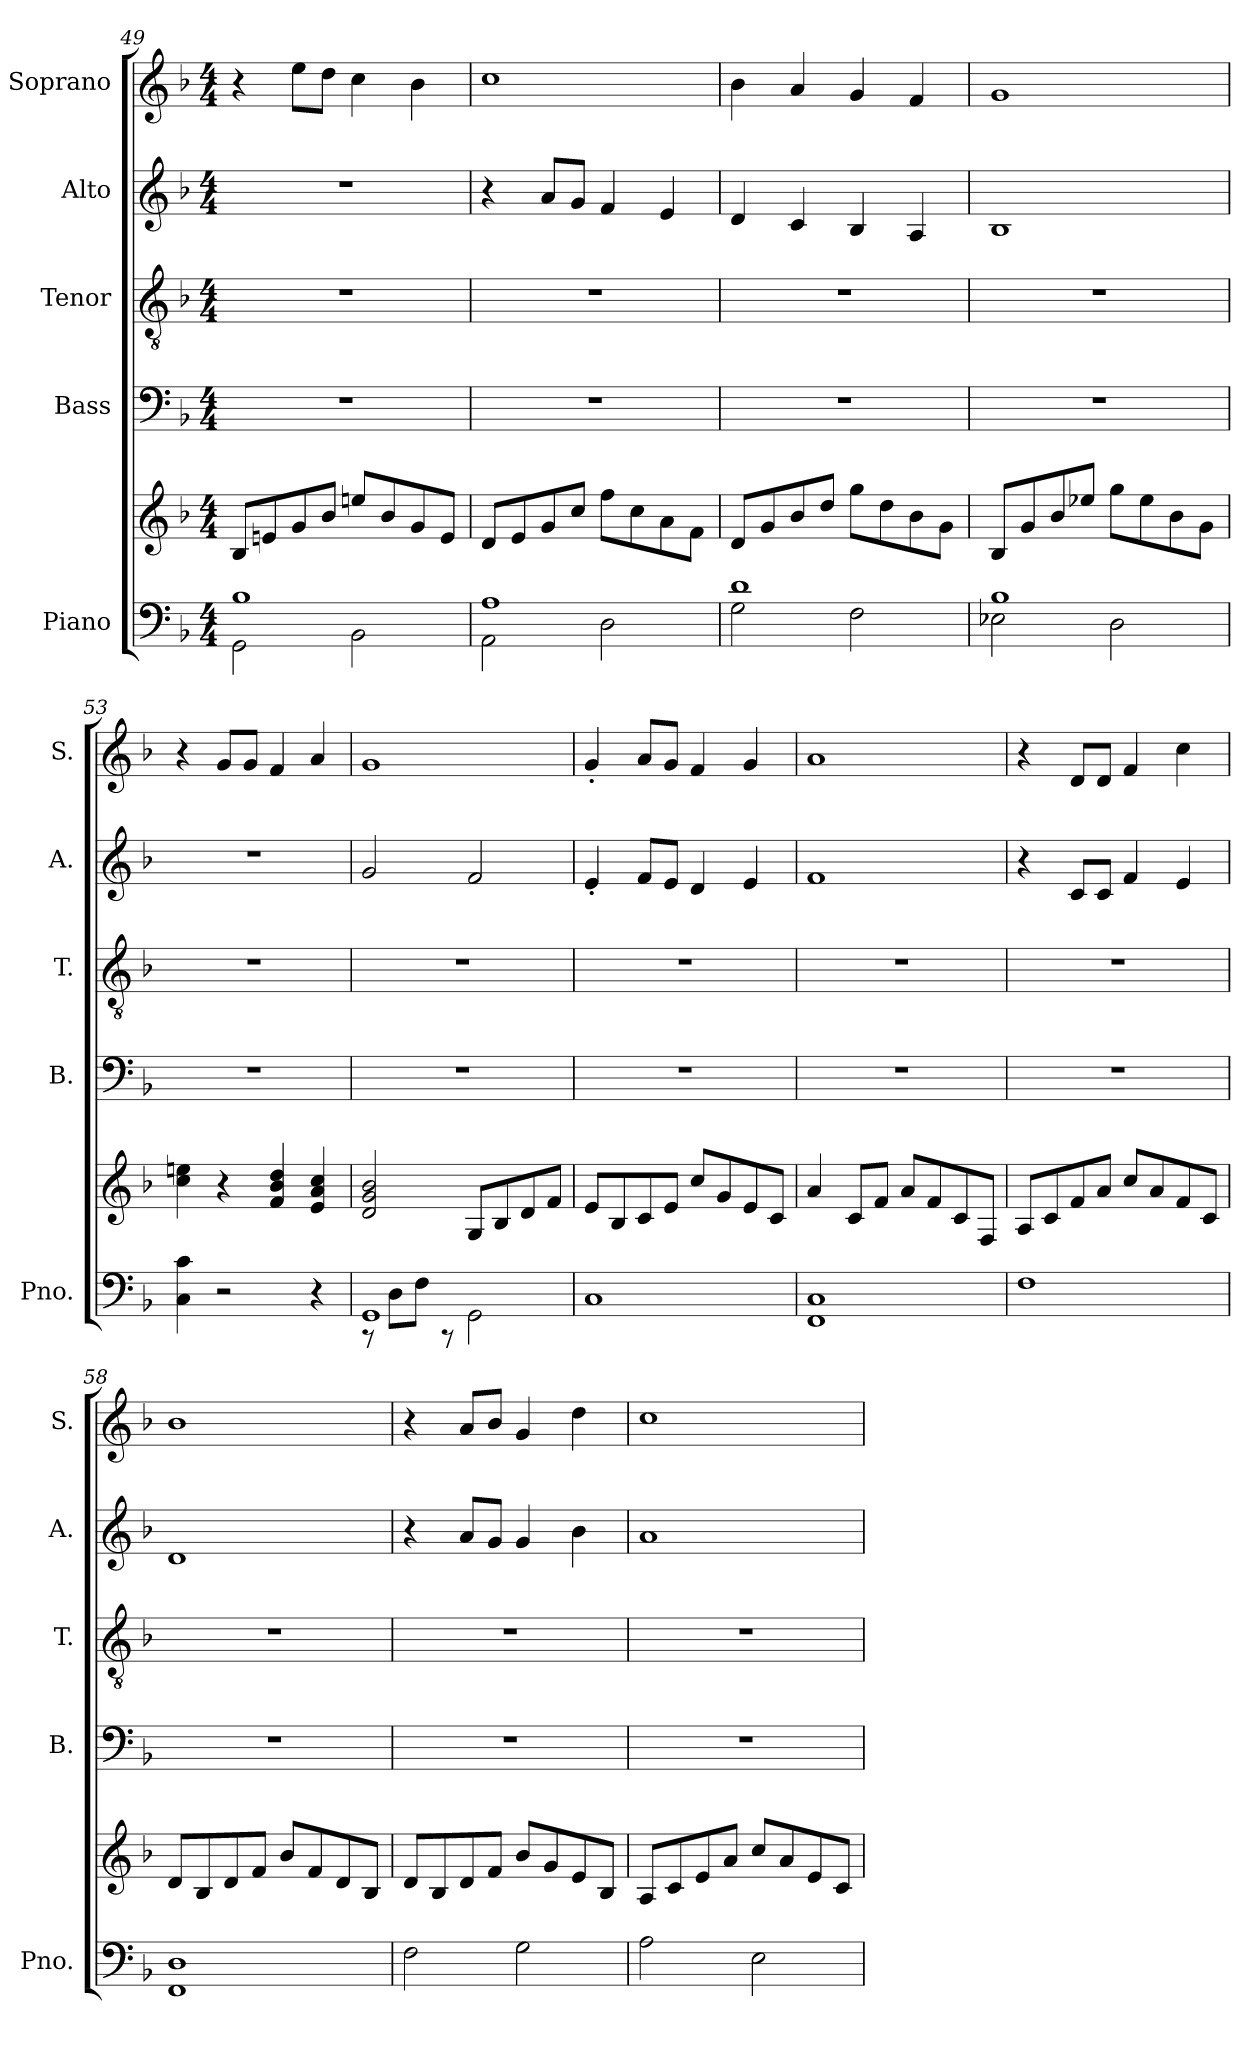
**kern	**kern	**kern	**kern	**kern	**kern
*part5	*part5	*part4	*part3	*part2	*part1
*staff6	*staff5	*staff4	*staff3	*staff2	*staff1
*I"Piano	*	*I"Bass	*I"Tenor	*I"Alto	*I"Soprano
*I'Pno.	*	*I'B.	*I'T.	*I'A.	*I'S.
*clefF4	*clefG2	*clefF4	*clefGv2	*clefG2	*clefG2
*k[b-]	*k[b-]	*k[b-]	*k[b-]	*k[b-]	*k[b-]
*M4/4	*M4/4	*M4/4	*M4/4	*M4/4	*M4/4
=49	=49	=49	=49	=49	=49
*^	*	*	*	*	*
1B-	2GG\	8B-/L	1r	1r	1r	4r
.	.	8en/	.	.	.	.
.	.	8g/	.	.	.	8ee\L
.	.	8b-/J	.	.	.	8dd\J
.	2BB-\	8een/L	.	.	.	4cc\
.	.	8b-/	.	.	.	.
.	.	8g/	.	.	.	4b-\
.	.	8e/J	.	.	.	.
=50	=50	=50	=50	=50	=50	=50
1A	2AA\	8d/L	1r	1r	4r	1cc
.	.	8e/	.	.	.	.
.	.	8g/	.	.	8a/L	.
.	.	8cc/J	.	.	8g/J	.
.	2D\	8ff\L	.	.	4f/	.
.	.	8cc\	.	.	.	.
.	.	8a\	.	.	4e/	.
.	.	8f\J	.	.	.	.
=51	=51	=51	=51	=51	=51	=51
1d	2G\	8d/L	1r	1r	4d/	4b-\
.	.	8g/	.	.	.	.
.	.	8b-/	.	.	4c/	4a/
.	.	8dd/J	.	.	.	.
.	2F\	8gg\L	.	.	4B-/	4g/
.	.	8dd\	.	.	.	.
.	.	8b-\	.	.	4A/	4f/
.	.	8g\J	.	.	.	.
!!LO:PB:g=z
=52	=52	=52	=52	=52	=52	=52
1B-	2E-X\	8B-/L	1r	1r	1B-	1g
.	.	8g/	.	.	.	.
.	.	8b-/	.	.	.	.
.	.	8ee-X/J	.	.	.	.
.	2D\	8gg\L	.	.	.	.
.	.	8ee-\	.	.	.	.
.	.	8b-\	.	.	.	.
.	.	8g\J	.	.	.	.
*v	*v	*	*	*	*	*
=53	=53	=53	=53	=53	=53
4C\ 4c\	4cc\ 4een\	1r	1r	1r	4r
2r	4r	.	.	.	8g/L
.	.	.	.	.	8g/J
.	4f/ 4b-/ 4dd/	.	.	.	4f/
4r	4e/ 4a/ 4cc/	.	.	.	4a/
=54	=54	=54	=54	=54	=54
*^	*	*	*	*	*
1GG	8r	2d/ 2g/ 2b-/	1r	1r	2g/	1g
.	8D\L	.	.	.	.	.
.	8F\J	.	.	.	.	.
.	8r	.	.	.	.	.
.	2GG\	8G/L	.	.	2f/	.
.	.	8B-/	.	.	.	.
.	.	8d/	.	.	.	.
.	.	8f/J	.	.	.	.
*v	*v	*	*	*	*	*
=55	=55	=55	=55	=55	=55
1C	8e/L	1r	1r	4e'/	4g'/
.	8B-/	.	.	.	.
.	8c/	.	.	8f/L	8a/L
.	8e/J	.	.	8e/J	8g/J
.	8cc/L	.	.	4d/	4f/
.	8g/	.	.	.	.
.	8e/	.	.	4e/	4g/
.	8c/J	.	.	.	.
=56	=56	=56	=56	=56	=56
1FF 1C	4a/	1r	1r	1f	1a
.	8c/L	.	.	.	.
.	8f/J	.	.	.	.
.	8a/L	.	.	.	.
.	8f/	.	.	.	.
.	8c/	.	.	.	.
.	8F/J	.	.	.	.
!!LO:LB:g=z
=57	=57	=57	=57	=57	=57
1F	8A/L	1r	1r	4r	4r
.	8c/	.	.	.	.
.	8f/	.	.	8c/L	8d/L
.	8a/J	.	.	8c/J	8d/J
.	8cc/L	.	.	4f/	4f/
.	8a/	.	.	.	.
.	8f/	.	.	4e/	4cc\
.	8c/J	.	.	.	.
=58	=58	=58	=58	=58	=58
1FF 1D	8d/L	1r	1r	1d	1b-
.	8B-/	.	.	.	.
.	8d/	.	.	.	.
.	8f/J	.	.	.	.
.	8b-/L	.	.	.	.
.	8f/	.	.	.	.
.	8d/	.	.	.	.
.	8B-/J	.	.	.	.
=59	=59	=59	=59	=59	=59
2F\	8d/L	1r	1r	4r	4r
.	8B-/	.	.	.	.
.	8d/	.	.	8a/L	8a/L
.	8f/J	.	.	8g/J	8b-/J
2G\	8b-/L	.	.	4g/	4g/
.	8g/	.	.	.	.
.	8e/	.	.	4b-\	4dd\
.	8B-/J	.	.	.	.
=60	=60	=60	=60	=60	=60
2A\	8A/L	1r	1r	1a	1cc
.	8c/	.	.	.	.
.	8e/	.	.	.	.
.	8a/J	.	.	.	.
2E\	8cc/L	.	.	.	.
.	8a/	.	.	.	.
.	8e/	.	.	.	.
.	8c/J	.	.	.	.
=	=	=	=	=	=
*-	*-	*-	*-	*-	*-
